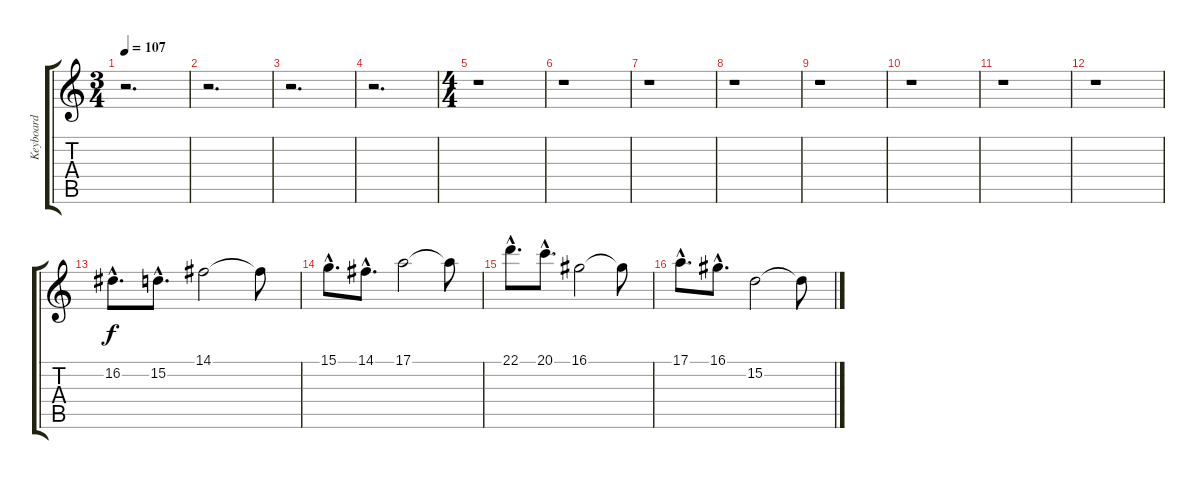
\track ("Keyboard" "Keyboard") {instrument stringensemble1}
\staff {score tabs}
\tuning (E4 B3 G3 D3 A2 D2) {hide}
\ts (3 4)
\tempo 107
\clef g2
\ks c
r.2{d dy f instrument stringensemble1} |
r.2{d} |
r.2{d} |
r.2{d} |
\ts (4 4)
r.1 |
r.1 |
r.1 |
r.1 |
r.1 |
r.1 |
r.1 |
r.1 |
16.2{hac}.8{d} 15.2{hac}.8{d} 14.1.2 14.1{t}.8 |
15.1{hac}.8{d} 14.1{hac}.8{d} 17.1.2 17.1{t}.8 |
22.1{hac}.8{d} 20.1{hac}.8{d} 16.1.2 16.1{t}.8 |
17.1{hac}.8{d} 16.1{hac}.8{d} 15.2.2 15.2{t}.8
